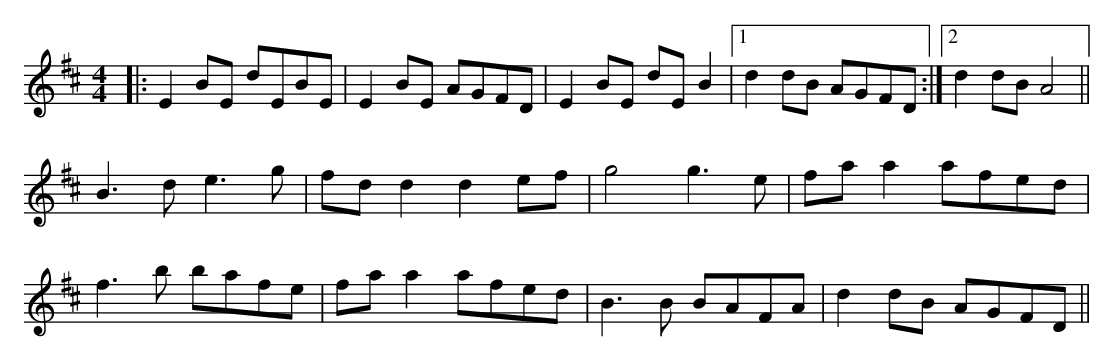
X:1
M:4/4
K:Edor
|:E2 BE dEBE|E2 BE AGFD|E2 BE dE B2|1 d2 dB AGFD:|2 d2 dB A4||
B3 d e3 g|fd d2 d2 ef|g4 g3 e|fa a2 afed|
f3 b bafe|fa a2 afed|B3 B BAFA|d2 dB AGFD||
